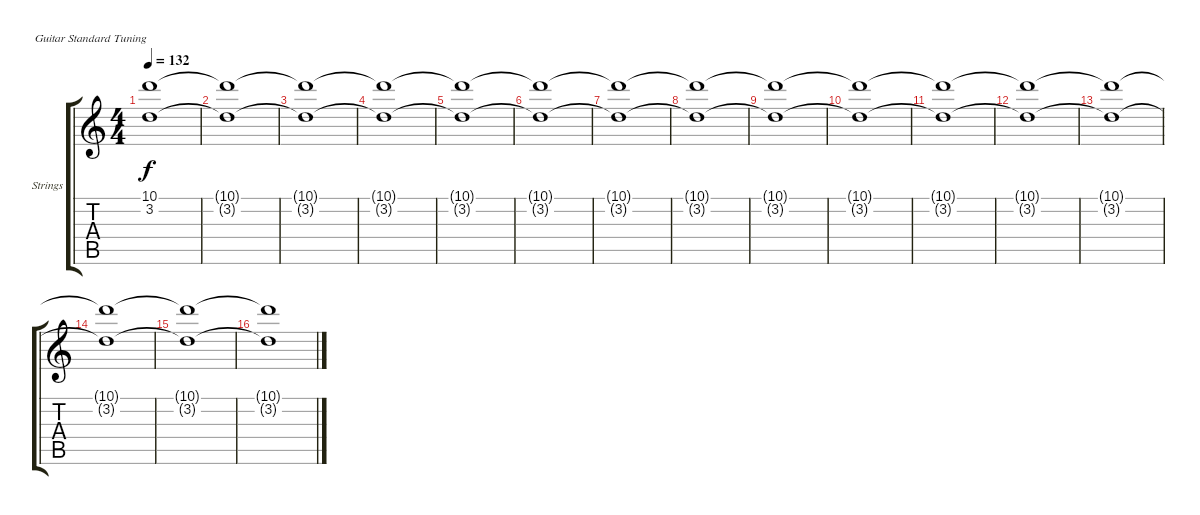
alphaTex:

\defaultSystemsLayout 4
\bracketExtendMode groupsimilarinstruments
\firstSystemTrackNameOrientation horizontal
\otherSystemsTrackNameOrientation horizontal
\track ("Strings" "Strings") {instrument electricguitarclean}
\staff {score tabs}
\tuning (E4 B3 G3 D3 A2 E2)
\ts (4 4)
\tempo 132
\clef g2
\scale
0.333333
\ks c
(3.2{t} 10.1{t}).1{dy f} |
\scale
0.333333 (3.2{t} 10.1{t}).1 |
\scale
0.333333 (3.2{t} 10.1{t}).1 |
\scale
0.333333 (3.2{t} 10.1{t}).1 |
\scale
0.333333 (3.2{t} 10.1{t}).1 |
\scale
0.333333 (3.2{t} 10.1{t}).1 |
\scale
0.333333 (3.2{t} 10.1{t}).1 |
\scale
0.333333 (3.2{t} 10.1{t}).1 |
\scale
0.333333 (3.2{t} 10.1{t}).1 |
\scale
0.333333 (3.2{t} 10.1{t}).1 |
\scale
0.333333 (3.2{t} 10.1{t}).1 |
\scale
0.333333 (3.2{t} 10.1{t}).1 |
\scale
0.333333 (3.2{t} 10.1{t}).1 |
\scale
0.333333 (3.2{t} 10.1{t}).1 |
\scale
0.333333 (3.2{t} 10.1{t}).1 |
\scale
0.333333 (3.2{t} 10.1{t}).1
